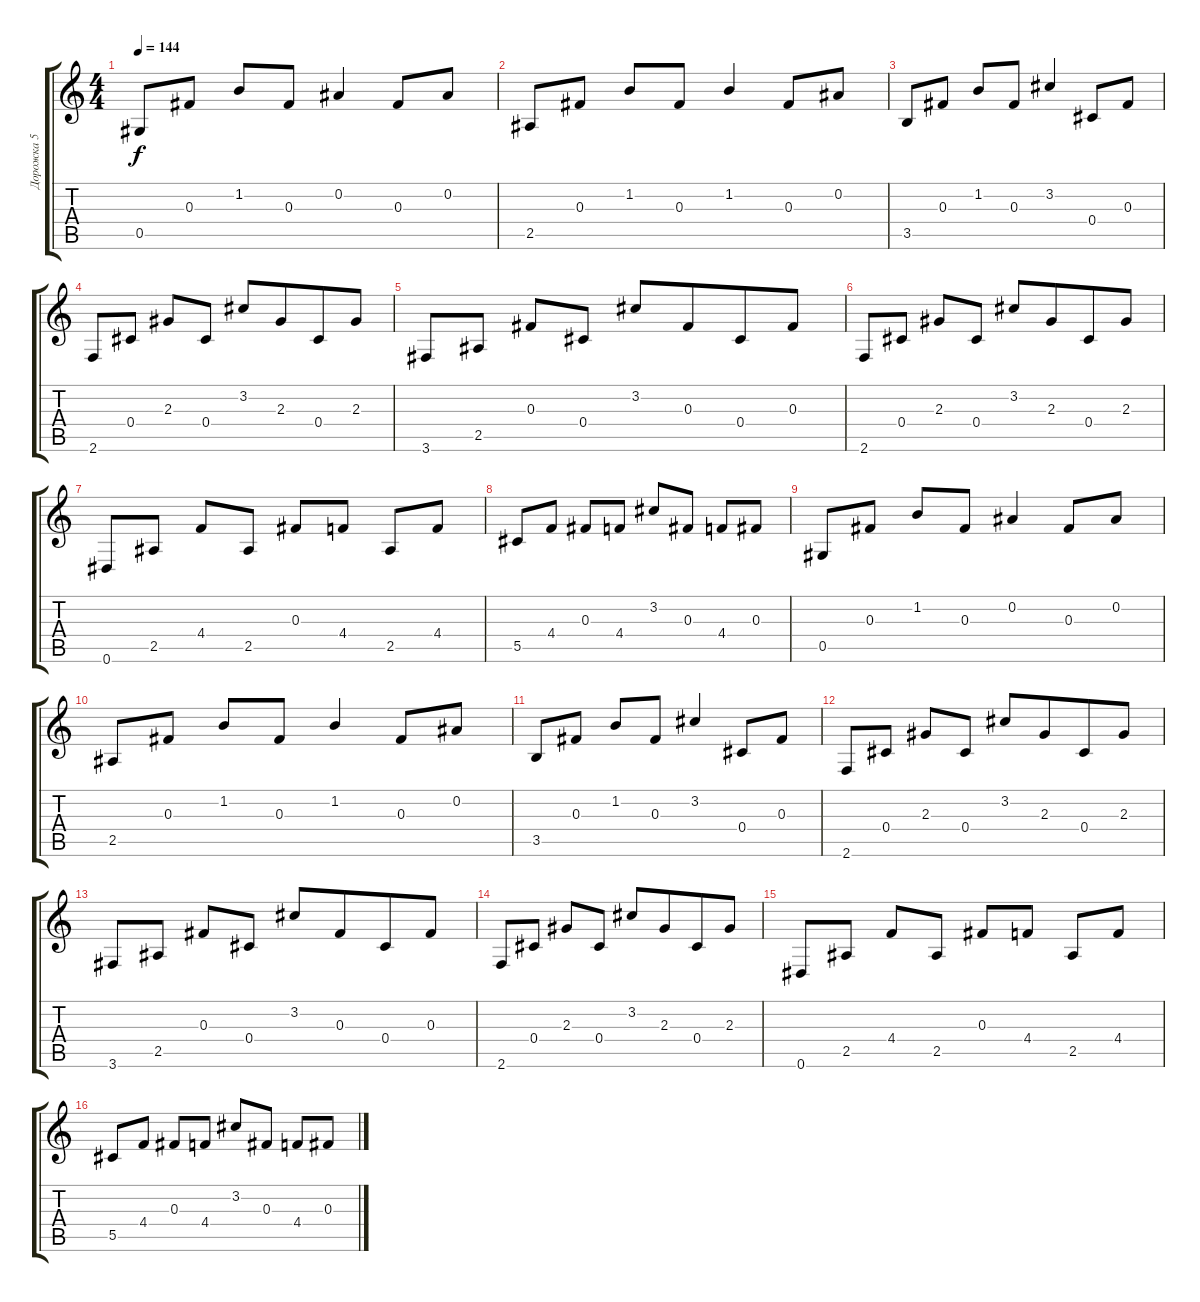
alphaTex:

\track ("Дорожка 5" "Дорожка 5") {instrument acousticguitarsteel}
\staff {score tabs}
\tuning (Eb4 Bb3 Gb3 Db3 Ab2 Eb2) {hide}
\ts (4 4)
\tempo 144
\clef g2
\ks c
0.5.8{dy f beam merge} 0.3.8 1.2.8 0.3.8{beam merge} 0.2.4 0.3.8 0.2.8 |
2.5.8{beam merge} 0.3.8 1.2.8 0.3.8{beam merge} 1.2.4 0.3.8 0.2.8 |
3.5.8{beam merge} 0.3.8 1.2.8 0.3.8{beam merge} 3.2.4 0.4.8 0.3.8 |
2.6.8{beam merge} 0.4.8 2.3.8{beam merge} 0.4.8 3.2.8{beam merge} 2.3.8{beam merge} 0.4.8 2.3.8 |
3.6.8{beam merge} 2.5.8 0.3.8{beam merge} 0.4.8 3.2.8{beam merge} 0.3.8{beam merge} 0.4.8 0.3.8 |
2.6.8{beam merge} 0.4.8 2.3.8{beam merge} 0.4.8 3.2.8{beam merge} 2.3.8{beam merge} 0.4.8 2.3.8 |
0.6.8 2.5.8 4.4.8 2.5.8 0.3.8{beam merge} 4.4.8 2.5.8 4.4.8 |
5.5.8 4.4.8 0.3.8 4.4.8 3.2.8{beam merge} 0.3.8 4.4.8 0.3.8 |
0.5.8{beam merge} 0.3.8 1.2.8 0.3.8{beam merge} 0.2.4 0.3.8 0.2.8 |
2.5.8{beam merge} 0.3.8 1.2.8 0.3.8{beam merge} 1.2.4 0.3.8 0.2.8 |
3.5.8{beam merge} 0.3.8 1.2.8 0.3.8{beam merge} 3.2.4 0.4.8 0.3.8 |
2.6.8{beam merge} 0.4.8 2.3.8{beam merge} 0.4.8 3.2.8{beam merge} 2.3.8{beam merge} 0.4.8 2.3.8 |
3.6.8{beam merge} 2.5.8 0.3.8{beam merge} 0.4.8 3.2.8{beam merge} 0.3.8{beam merge} 0.4.8 0.3.8 |
2.6.8{beam merge} 0.4.8 2.3.8{beam merge} 0.4.8 3.2.8{beam merge} 2.3.8{beam merge} 0.4.8 2.3.8 |
0.6.8 2.5.8 4.4.8 2.5.8 0.3.8{beam merge} 4.4.8 2.5.8 4.4.8 |
5.5.8 4.4.8 0.3.8 4.4.8 3.2.8{beam merge} 0.3.8 4.4.8 0.3.8
